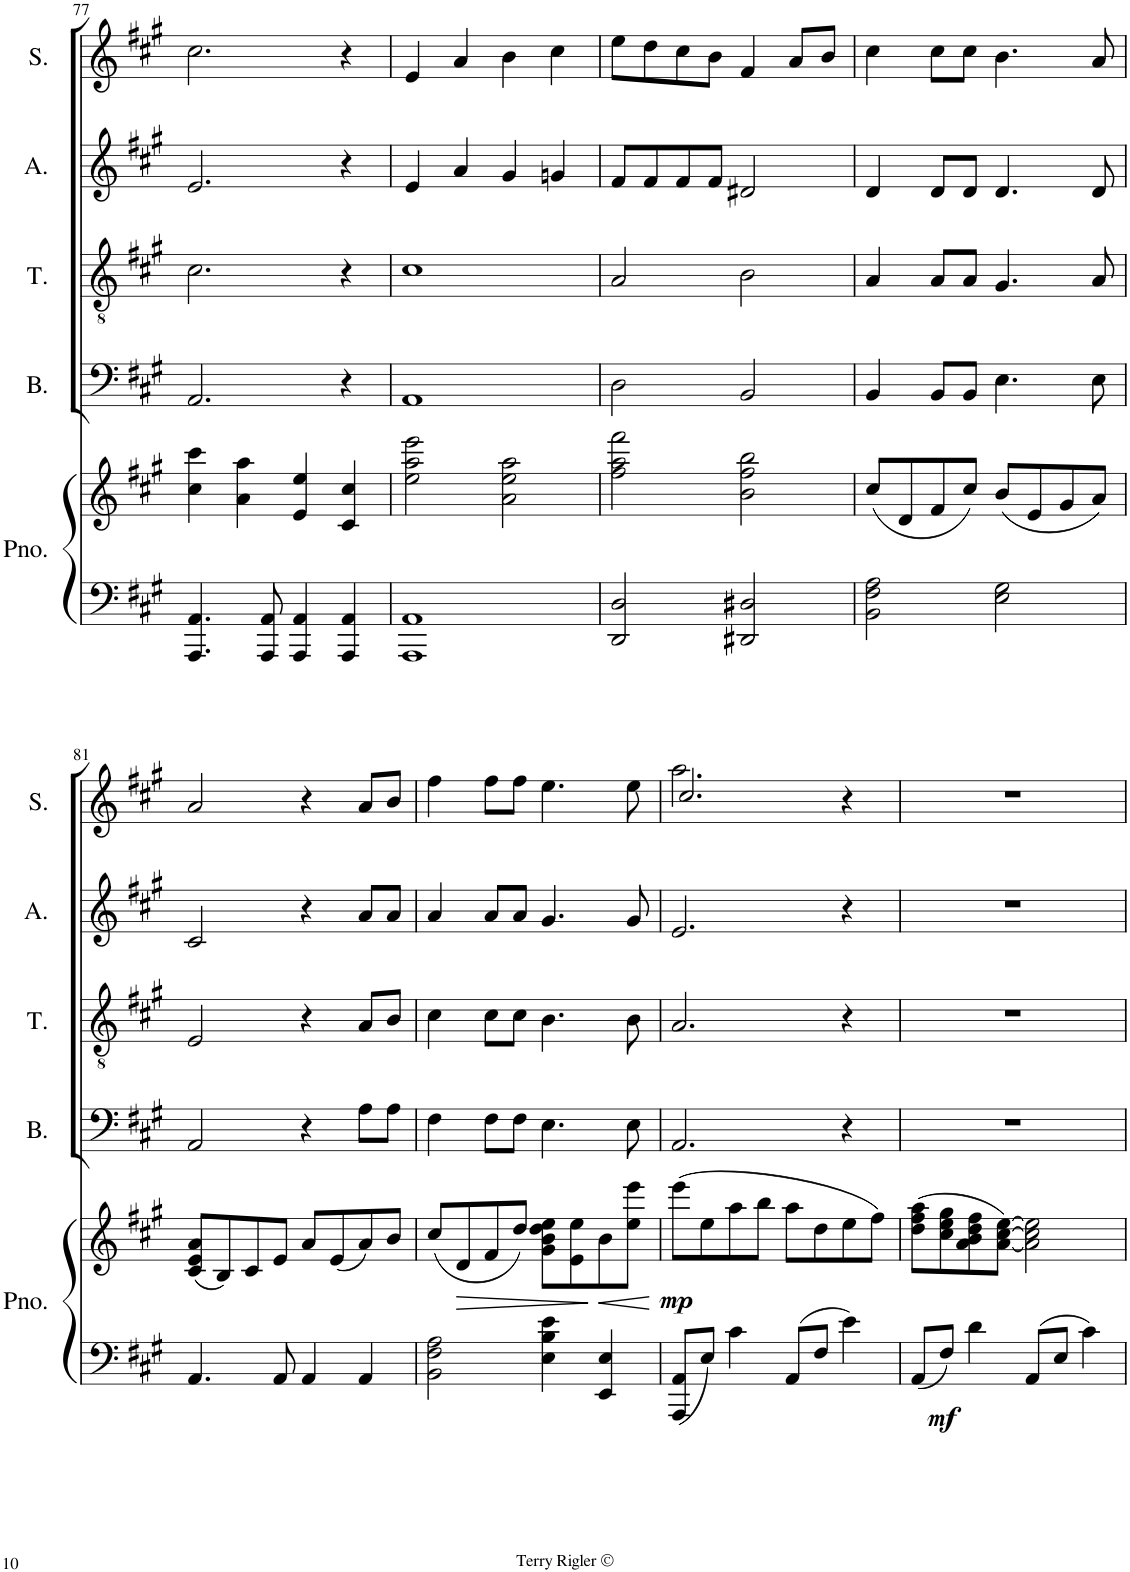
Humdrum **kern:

**kern	**kern	**dynam	**kern	**kern	**kern	**kern
*part5	*part5	*part5	*part4	*part3	*part2	*part1
*staff6	*staff5	*staff5/6	*staff4	*staff3	*staff2	*staff1
*I"Piano	*	*	*I"Bass	*I"Tenor	*I"Alto	*I"Soprano
*I'Pno.	*	*	*I'B.	*I'T.	*I'A.	*I'S.
!!LO:PB:g=z
*clefF4	*clefG2	*	*clefF4	*clefGv2	*clefG2	*clefG2
*k[f#c#g#]	*k[f#c#g#]	*	*k[f#c#g#]	*k[f#c#g#]	*k[f#c#g#]	*k[f#c#g#]
*M4/4	*M4/4	*	*M4/4	*M4/4	*M4/4	*M4/4
=77	=77	=77	=77	=77	=77	=77
4.AAA/ 4.AA/	4cc#\ 4ccc#\	.	2.AA/	2.c#\	2.e/	2.cc#\
.	4a\ 4aa\	.	.	.	.	.
8AAA/ 8AA/	.	.	.	.	.	.
4AAA/ 4AA/	4e/ 4ee/	.	.	.	.	.
4AAA/ 4AA/	4c#/ 4cc#/	.	4r	4r	4r	4r
=78	=78	=78	=78	=78	=78	=78
1AAA 1AA	2ee\ 2aa\ 2eee\	.	1AA	1c#	4e/	4e/
.	.	.	.	.	4a/	4a/
.	2a\ 2ee\ 2aa\	.	.	.	4g#/	4b\
.	.	.	.	.	4gn/	4cc#\
=79	=79	=79	=79	=79	=79	=79
2DD/ 2D/	2ff#\ 2aa\ 2fff#\	.	2D\	2A/	8f#/L	8ee\L
.	.	.	.	.	8f#/	8dd\
.	.	.	.	.	8f#/	8cc#\
.	.	.	.	.	8f#/J	8b\J
2DD#X/ 2D#X/	2b\ 2ff#\ 2bb\	.	2BB/	2B\	2d#X/	4f#/
.	.	.	.	.	.	8a/L
.	.	.	.	.	.	8b/J
=80	=80	=80	=80	=80	=80	=80
2BB\ 2F#\ 2A\	(8cc#/L	.	4BB/	4A/	4d/	4cc#\
.	8d/	.	.	.	.	.
.	8f#/	.	8BB/L	8A/L	8d/L	8cc#\L
.	8cc#/J)	.	8BB/J	8A/J	8d/J	8cc#\J
2E\ 2G#\	(8b/L	.	4.E\	4.G#/	4.d/	4.b\
.	8e/	.	.	.	.	.
.	8g#/	.	.	.	.	.
.	8a/J)	.	8E\	8A/	8d/	8a/
!!LO:LB:g=z
=81	=81	=81	=81	=81	=81	=81
4.AA/	(8c#/ 8e/ 8a/L	.	2AA/	2E/	2c#/	2a/
.	8B/)	.	.	.	.	.
.	8c#/	.	.	.	.	.
8AA/	8e/J	.	.	.	.	.
4AA/	8a/L	.	4r	4r	4r	4r
.	(8e/	.	.	.	.	.
4AA/	8a/)	.	8A\L	8A/L	8a/L	8a/L
.	8b/J	.	8A\J	8B/J	8a/J	8b/J
=82	=82	=82	=82	=82	=82	=82
2BB\ 2F#\ 2A\	(8cc#/L	.	4F#\	4c#\	4a/	4ff#\
!	!	!LO:HP:b	!	!	!	!
.	8d/	>	.	.	.	.
.	8f#/	.	8F#\L	8c#\L	8a/L	8ff#\L
.	8dd/J)	.	8F#\J	8c#\J	8a/J	8ff#\J
4E\ 4B\ 4e\	8g#\ 8b\ 8dd\ 8ee\L	.	4.E\	4.B\	4.g#/	4.ee\
.	8e\ 8ee\	.	.	.	.	.
!	!	!LO:HP:n=1:b	!	!	!	!
4EE/ 4E/	8b\	] <	.	.	.	.
.	8ee\ 8eee\J	.	8E\	8B\	8g#/	8ee\
.	.	[	.	.	.	.
=83	=83	=83	=83	=83	=83	=83
*	*	*	*	*	*	*^
!	!	!LO:DY:b	!	!	!	!	!
8AAA/ 8AA/L	(8eee\L	mp	2.AA/	2.A/	2.e/	2.cc#/	2.aa\
8E/J	8ee\	.	.	.	.	.	.
4c#\	8aa\	.	.	.	.	.	.
.	8bb\J	.	.	.	.	.	.
8AA/L	8aa\L	.	.	.	.	.	.
8F#/J	8dd\	.	.	.	.	.	.
4e\	8ee\	.	4r	4r	4r	4r	4ryy
.	8ff#\J)	.	.	.	.	.	.
*	*	*	*	*	*	*v	*v
=84	=84	=84	=84	=84	=84	=84
8AA/L	(8dd\ 8ff#\ 8aa\L	.	1r	1r	1r	1r
!	!	!LO:DY:b=2	!	!	!	!
8F#/J	8cc#\ 8ee\ 8gg#\	mf	.	.	.	.
4d\	8a\ 8b\ 8dd\ 8ff#\	.	.	.	.	.
.	[8a\ [8cc#\ [8ee\J)	.	.	.	.	.
8AA/L	2a\] 2cc#\] 2ee\]	.	.	.	.	.
8E/J	.	.	.	.	.	.
4c#\	.	.	.	.	.	.
=	=	=	=	=	=	=
*-	*-	*-	*-	*-	*-	*-
